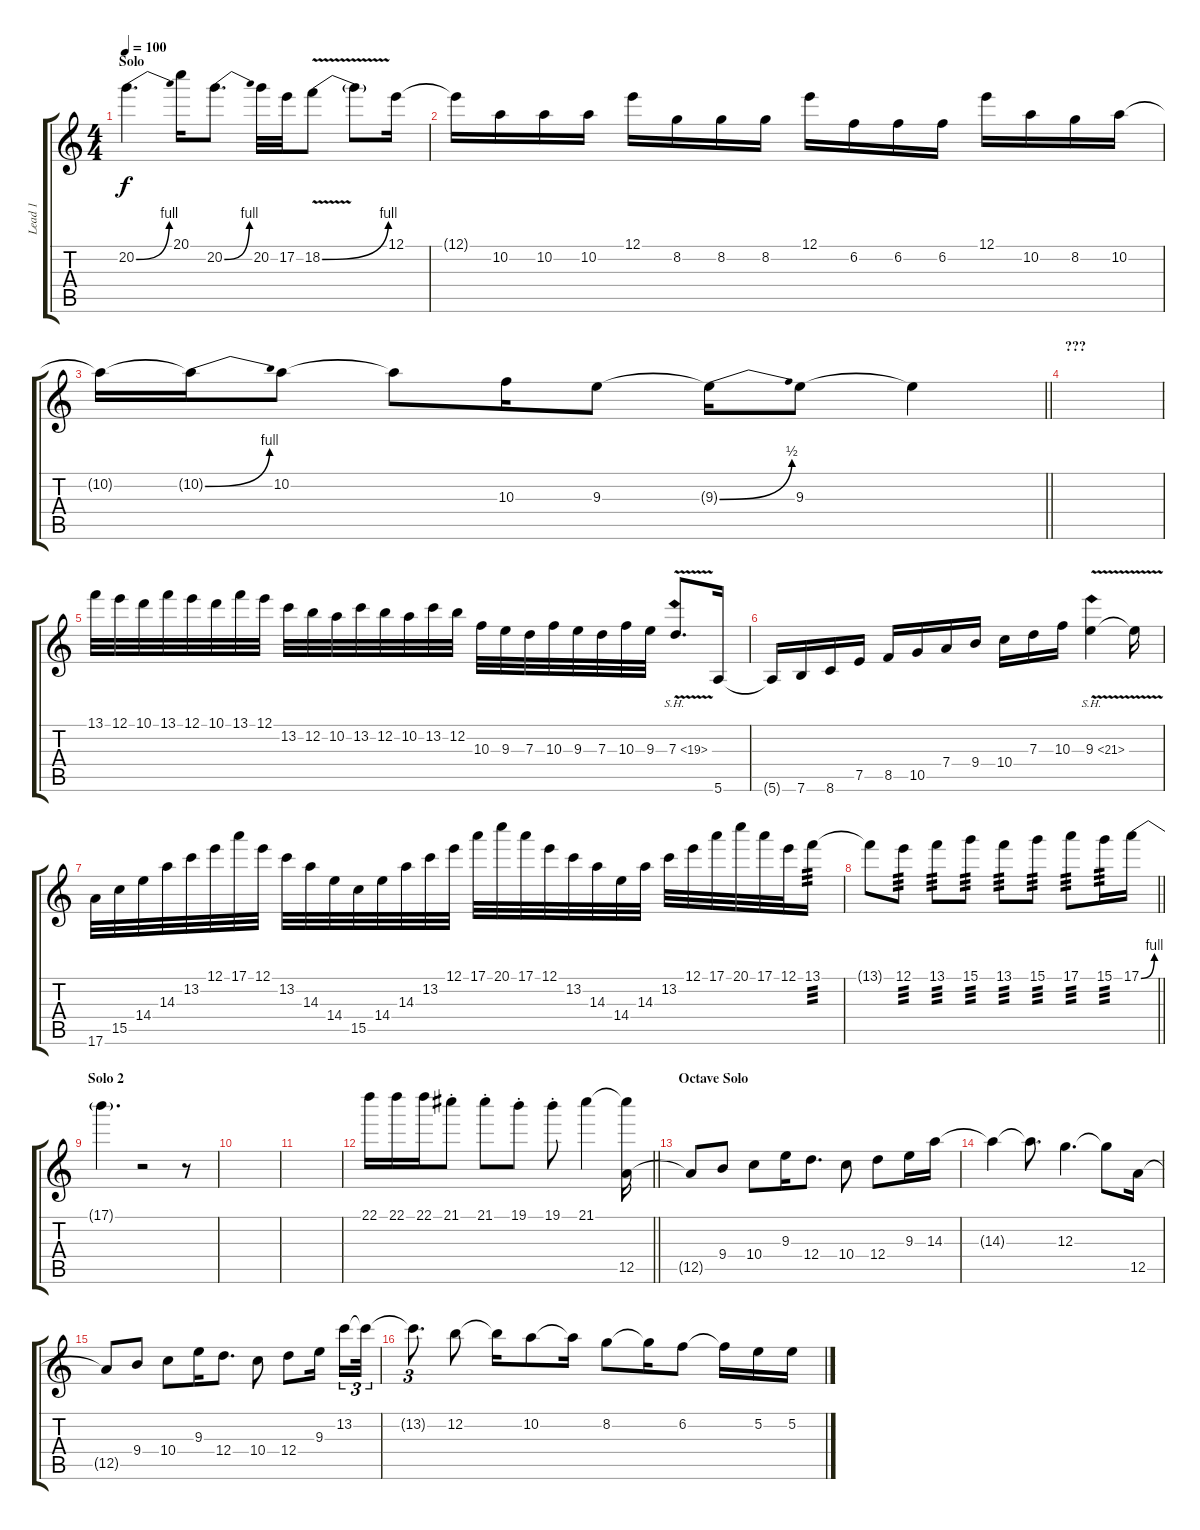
\track ("Lead 1" "Lead 1") {instrument distortionguitar}
\staff {score tabs}
\tuning (E4 B3 G3 D3 A2 E2) {hide}
\ts (4 4)
\section ("" "Solo")
\tempo 100
\clef g2
\ks c
20.2{be (bend 0 0 60 4)}.4{d dy f volume 14} 20.1.16 20.2{be (bend 0 0 60 4)}.8{d} 20.2.32 17.2.32 18.2{be (bend 0 0 60 4) v}.8 18.2{t}.8 12.1.16 |
12.1{t}.16 10.2.16 10.2.16 10.2.16 12.1.16 8.2.16 8.2.16 8.2.16 12.1.16 6.2.16 6.2.16 6.2.16 12.1.16 10.2.16 8.2.16 10.2.16 |
\barLineRight lightlight
10.2{t}.16 10.2{be (bend 0 0 60 4) t}.16 10.2.8 10.2{t}.8 10.3.16 9.3.8 9.3{be (bend 0 0 60 2) t}.16 9.3.8 9.3{t}.4 |
\section ("" "???")
|
13.1.32 12.1.32 10.1.32 13.1.32 12.1.32 10.1.32 13.1.32 12.1.32 13.2.32 12.2.32 10.2.32 13.2.32 12.2.32 10.2.32 13.2.32 12.2.32 10.3.32 9.3.32 7.3.32 10.3.32 9.3.32 7.3.32 10.3.32 9.3.32 7.3{sh 12 v}.8{d} 5.6.16 |
5.6{t}.16 7.6.16 8.6.16 7.5.16 8.5.16 10.5.16 7.4.16 9.4.16 10.4.16 7.3.16 10.3.16 9.3{sh 12 v}.4 9.3{t}.16 |
17.6.32 15.5.32 14.4.32 14.3.32 13.2.32 12.1.32 17.1.32 12.1.32 13.2.32 14.3.32 14.4.32 15.5.32 14.4.32 14.3.32 13.2.32 12.1.32 17.1.32 20.1.32 17.1.32 12.1.32 13.2.32 14.3.32 14.4.32 14.3.32 13.2.32 12.1.32 17.1.32 20.1.32 17.1.32 12.1.32 13.1.16{tp 3} |
\barLineRight lightlight
13.1{t}.8 12.1.8{tp 3} 13.1.8{tp 3} 15.1.8{tp 3} 13.1.8{tp 3} 15.1.8{tp 3} 17.1.8{tp 3} 15.1.16{tp 3} 17.1{be (bend 0 0 60 4)}.16 |
\section ("" "Solo 2")
17.1{t}.4{d volume 12} r.2 r.8 |
|
|
\barLineRight lightlight
22.1.16 22.1.16 22.1.16 21.1{st}.8 21.1{st}.8 19.1{st}.8 19.1{st}.8 21.1.4 (21.1{t} 12.5).16 |
\section ("" "Octave Solo")
12.5{t}.8 9.4.8 10.4.8 9.3.16 12.4.8{d} 10.4.8 12.4.8 9.3.16 14.3.16 |
14.3{t}.4 14.3{t}.8{d} 12.3.4{d} 12.3{t}.8 12.5.16 |
12.5{t}.8 9.4.8 10.4.8 9.3.16 12.4.8{d} 10.4.8 12.4.8 9.3.16 13.2.16{tu (3 2)} 13.2{t}.32{tu (3 2)} |
13.2{t}.8{d tu (3 2)} 12.2.8 12.2{t}.16 10.2.8 10.2{t}.16 8.2.8 8.2{t}.16 6.2.8 6.2{t}.16 5.2.16 5.2.16
